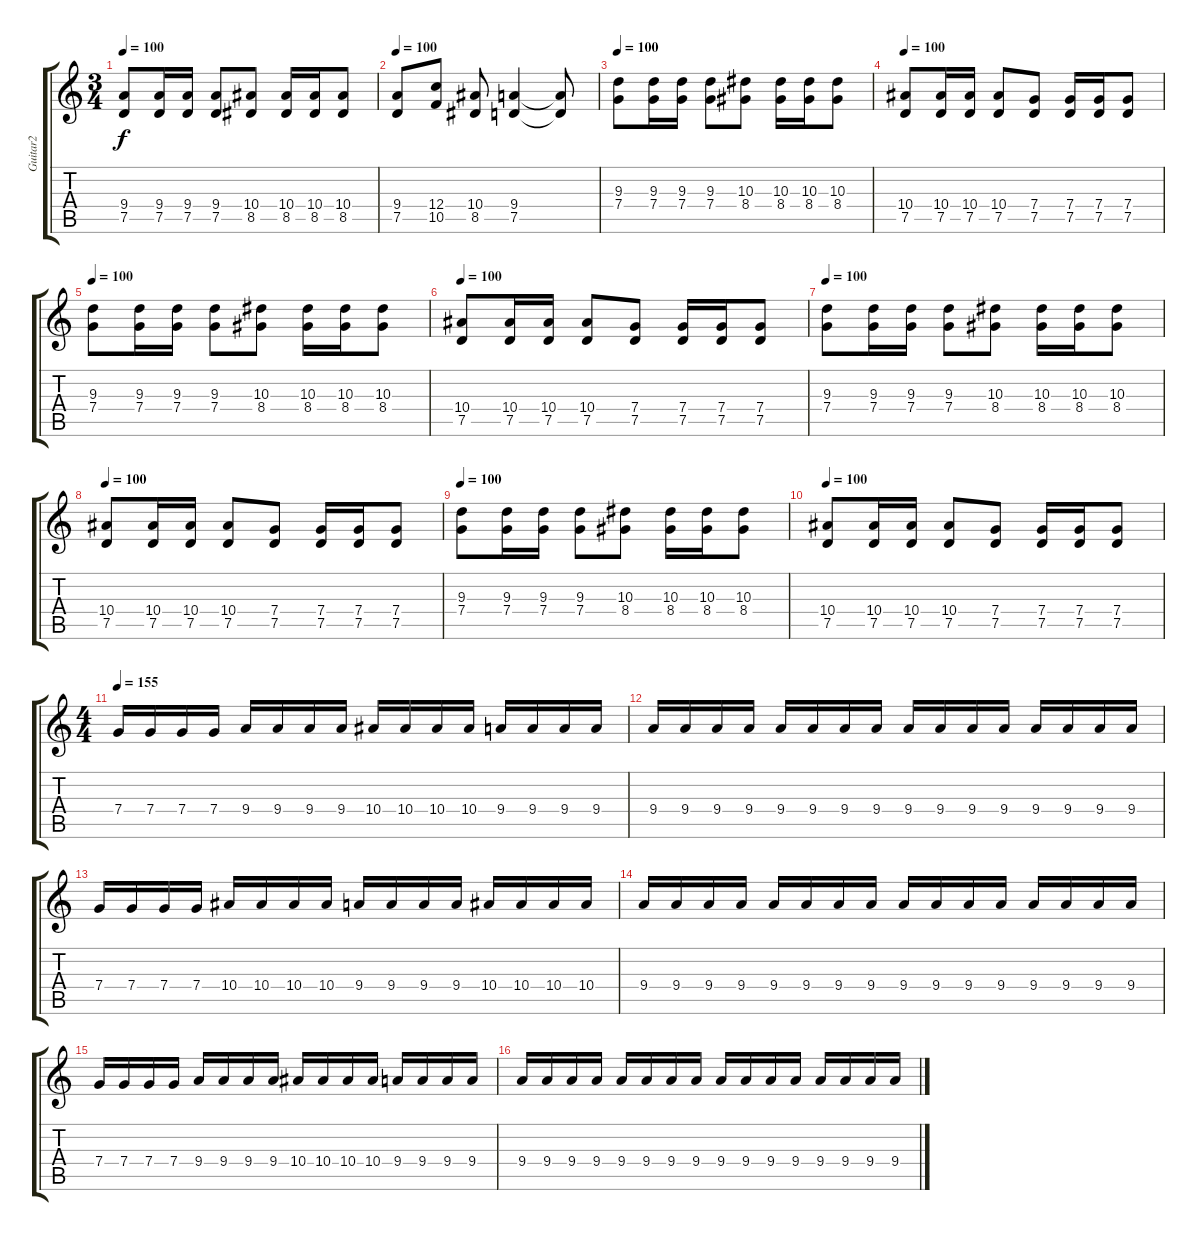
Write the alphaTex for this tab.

\track ("Guitar2" "Guitar2") {instrument distortionguitar}
\staff {score tabs}
\tuning (D4 A3 F3 C3 G2 D2) {hide}
\ts (3 4)
\tempo 100
\clef g2
\ks c
(9.4 7.5).8{dy f} (9.4 7.5).16 (9.4 7.5).16 (9.4 7.5).8 (10.4 8.5).8 (10.4 8.5).16 (10.4 8.5).16 (10.4 8.5).8 |
\tempo 100
(9.4 7.5).8 (12.4 10.5).8 (10.4 8.5).8 (9.4 7.5).4 (9.4{t} 7.5{t}).8 |
\tempo 100
(9.3 7.4).8 (9.3 7.4).16 (9.3 7.4).16 (9.3 7.4).8 (10.3 8.4).8 (10.3 8.4).16 (10.3 8.4).16 (10.3 8.4).8 |
\tempo 100
(10.4 7.5).8 (10.4 7.5).16 (10.4 7.5).16 (10.4 7.5).8 (7.4 7.5).8 (7.4 7.5).16 (7.4 7.5).16 (7.4 7.5).8 |
\tempo 100
(9.3 7.4).8 (9.3 7.4).16 (9.3 7.4).16 (9.3 7.4).8 (10.3 8.4).8 (10.3 8.4).16 (10.3 8.4).16 (10.3 8.4).8 |
\tempo 100
(10.4 7.5).8 (10.4 7.5).16 (10.4 7.5).16 (10.4 7.5).8 (7.4 7.5).8 (7.4 7.5).16 (7.4 7.5).16 (7.4 7.5).8 |
\tempo 100
(9.3 7.4).8 (9.3 7.4).16 (9.3 7.4).16 (9.3 7.4).8 (10.3 8.4).8 (10.3 8.4).16 (10.3 8.4).16 (10.3 8.4).8 |
\tempo 100
(10.4 7.5).8 (10.4 7.5).16 (10.4 7.5).16 (10.4 7.5).8 (7.4 7.5).8 (7.4 7.5).16 (7.4 7.5).16 (7.4 7.5).8 |
\tempo 100
(9.3 7.4).8 (9.3 7.4).16 (9.3 7.4).16 (9.3 7.4).8 (10.3 8.4).8 (10.3 8.4).16 (10.3 8.4).16 (10.3 8.4).8 |
\tempo 100
(10.4 7.5).8 (10.4 7.5).16 (10.4 7.5).16 (10.4 7.5).8 (7.4 7.5).8 (7.4 7.5).16 (7.4 7.5).16 (7.4 7.5).8 |
\ts (4 4)
\tempo 155
7.4.16 7.4.16 7.4.16 7.4.16 9.4.16 9.4.16 9.4.16 9.4.16 10.4.16 10.4.16 10.4.16 10.4.16 9.4.16 9.4.16 9.4.16 9.4.16 |
9.4.16 9.4.16 9.4.16 9.4.16 9.4.16 9.4.16 9.4.16 9.4.16 9.4.16 9.4.16 9.4.16 9.4.16 9.4.16 9.4.16 9.4.16 9.4.16 |
7.4.16 7.4.16 7.4.16 7.4.16 10.4.16 10.4.16 10.4.16 10.4.16 9.4.16 9.4.16 9.4.16 9.4.16 10.4.16 10.4.16 10.4.16 10.4.16 |
9.4.16 9.4.16 9.4.16 9.4.16 9.4.16 9.4.16 9.4.16 9.4.16 9.4.16 9.4.16 9.4.16 9.4.16 9.4.16 9.4.16 9.4.16 9.4.16 |
7.4.16 7.4.16 7.4.16 7.4.16 9.4.16 9.4.16 9.4.16 9.4.16 10.4.16 10.4.16 10.4.16 10.4.16 9.4.16 9.4.16 9.4.16 9.4.16 |
9.4.16 9.4.16 9.4.16 9.4.16 9.4.16 9.4.16 9.4.16 9.4.16 9.4.16 9.4.16 9.4.16 9.4.16 9.4.16 9.4.16 9.4.16 9.4.16
